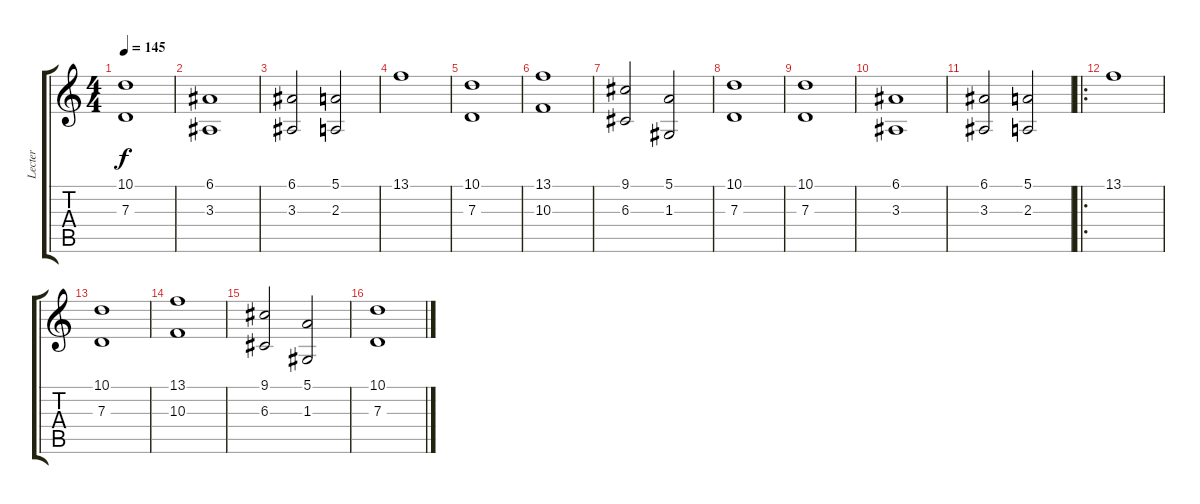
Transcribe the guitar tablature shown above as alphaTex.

\track ("Lecter" "Lecter") {instrument stringensemble1}
\staff {score tabs}
\tuning (E4 B3 G3 D3 A2 E2) {hide}
\ts (4 4)
\tempo 145
\clef g2
\ks c
(10.1 7.3).1{dy f} |
(6.1 3.3).1 |
(6.1 3.3).2 (5.1 2.3).2 |
13.1.1 |
(10.1 7.3).1{instrument pad4choir} |
(13.1 10.3).1 |
(9.1 6.3).2 (5.1 1.3).2 |
(10.1 7.3).1 |
(10.1 7.3).1 |
(6.1 3.3).1 |
(6.1 3.3).2 (5.1 2.3).2 |
\ro
13.1.1 |
(10.1 7.3).1 |
(13.1 10.3).1 |
(9.1 6.3).2 (5.1 1.3).2 |
(10.1 7.3).1
